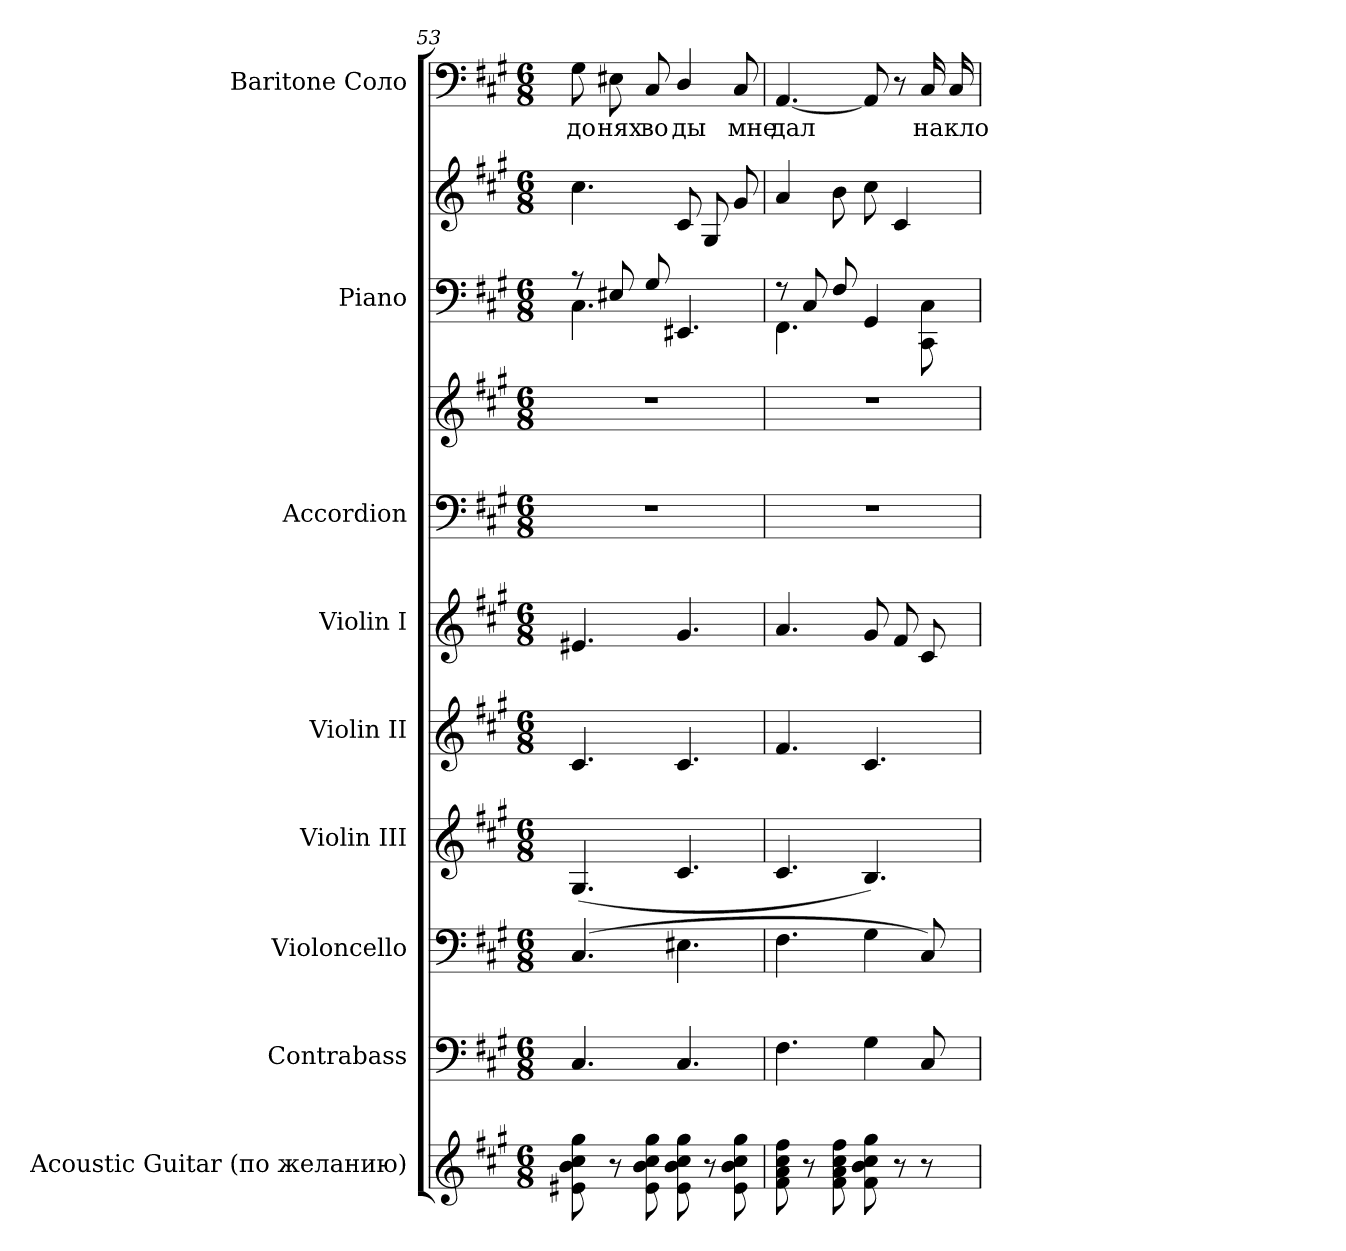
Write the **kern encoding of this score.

**kern	**kern	**kern	**kern	**kern	**kern	**kern	**kern	**kern	**kern	**kern	**text
*part9	*part8	*part7	*part6	*part5	*part4	*part3	*part3	*part2	*part2	*part1	*part1
*staff11	*staff10	*staff9	*staff8	*staff7	*staff6	*staff5	*staff4	*staff3	*staff2	*staff1	*staff1
*I"Acoustic Guitar (по желанию)	*I"Contrabass	*I"Violoncello	*I"Violin III	*I"Violin II	*I"Violin I	*I"Accordion	*	*I"Piano	*	*I"Baritone Соло	*
*I'A. Gtr.	*I'Cb.	*I'Vc.	*I'Vln. III	*I'Vln. II	*I'Vln. I	*I'Accord.	*	*I'Pno.	*	*I'Bar.	*
*clefG2	*clefF4	*clefF4	*clefG2	*clefG2	*clefG2	*clefF4	*clefG2	*clefF4	*clefG2	*clefF4	*
*ITrd7c12	*ITrd7c12	*	*	*	*	*	*	*	*	*	*
*k[f#c#g#]	*k[f#c#g#]	*k[f#c#g#]	*k[f#c#g#]	*k[f#c#g#]	*k[f#c#g#]	*k[f#c#g#]	*k[f#c#g#]	*k[f#c#g#]	*k[f#c#g#]	*k[f#c#g#]	*
*A:	*A:	*A:	*A:	*A:	*A:	*A:	*A:	*A:	*A:	*A:	*
*M6/8	*M6/8	*M6/8	*M6/8	*M6/8	*M6/8	*M6/8	*M6/8	*M6/8	*M6/8	*M6/8	*
=53	=53	=53	=53	=53	=53	=53	=53	=53	=53	=53	=53
!	!	!	!	!	!	!LO:N:vis=1	!LO:N:vis=1	!	!	!	!
*	*	*	*	*	*	*	*	*^	*	*	*
!	!	!	!	!	!	!	!	!	!	!	!	!LO:LY:b:color=#000000
8E#Xi\ 8Bi 8c#i 8g#i	4.CC#i/	(4.C#i/	(4.G#i/	4.c#i/	4.e#Xi/	2.r	2.r	8r	4.C#i\	4.cc#i\	8G#i\	до_
!	!	!	!	!	!	!	!	!	!	!	!	!LO:LY:b:color=#000000
8r	.	.	.	.	.	.	.	8E#Xi/	.	.	8E#Xi\	нях
!	!	!	!	!	!	!	!	!	!	!	!	!LO:LY:b:color=#000000
8E#i\ 8Bi 8c#i 8g#i	.	.	.	.	.	.	.	8G#i/	.	.	8C#i/	во_
!	!	!	!	!	!	!	!	!	!	!	!	!LO:LY:b:color=#000000
8E#i\ 8Bi 8c#i 8g#i	4.CC#i/	4.E#Xi\	4.c#i/	4.c#i/	4.g#i/	.	.	4.ryy	4.EE#Xi/	8c#i/	4Di/	ды
8r	.	.	.	.	.	.	.	.	.	8G#i/	.	.
!	!	!	!	!	!	!	!	!	!	!	!	!LO:LY:b:color=#000000
8E#i\ 8Bi 8c#i 8g#i	.	.	.	.	.	.	.	.	.	8g#i/	8C#i/	мне
=54	=54	=54	=54	=54	=54	=54	=54	=54	=54	=54	=54	=54
!	!	!	!	!	!	!LO:N:vis=1	!LO:N:vis=1	!	!	!	!	!
!	!	!	!	!	!	!	!	!	!	!	!	!LO:LY:b:color=#000000
8F#i\ 8Ai 8c#i 8f#i	4.FF#i\	4.F#i\	4.c#i/	4.f#i/	4.ai/	2.r	2.r	8r	4.FF#i\	4ai/	[<4.AAi/	дал
8r	.	.	.	.	.	.	.	8C#i/	.	.	.	.
8F#i\ 8Ai 8c#i 8f#i	.	.	.	.	.	.	.	8F#i/	.	8bi\	.	.
8F#i\ 8Bi 8c#i 8g#i	4GG#i\	4G#i\	4.Bi/)	4.c#i/	8g#i/	.	.	4.ryy	4GG#i/	8cc#i\	8AAi/]	.
8r	.	.	.	.	8f#i/	.	.	.	.	4c#i/	8r	.
!	!	!	!	!	!	!	!	!	!	!	!	!LO:LY:b:color=#000000
8r	8CC#i/	8C#i/)	.	.	8c#i/	.	.	.	8CC#i\ 8C#i	.	16C#i/	на_
!	!	!	!	!	!	!	!	!	!	!	!	!LO:LY:b:color=#000000
.	.	.	.	.	.	.	.	.	.	.	16C#i/	кло_
*	*	*	*	*	*	*	*	*v	*v	*	*	*
=	=	=	=	=	=	=	=	=	=	=	=
*-	*-	*-	*-	*-	*-	*-	*-	*-	*-	*-	*-
